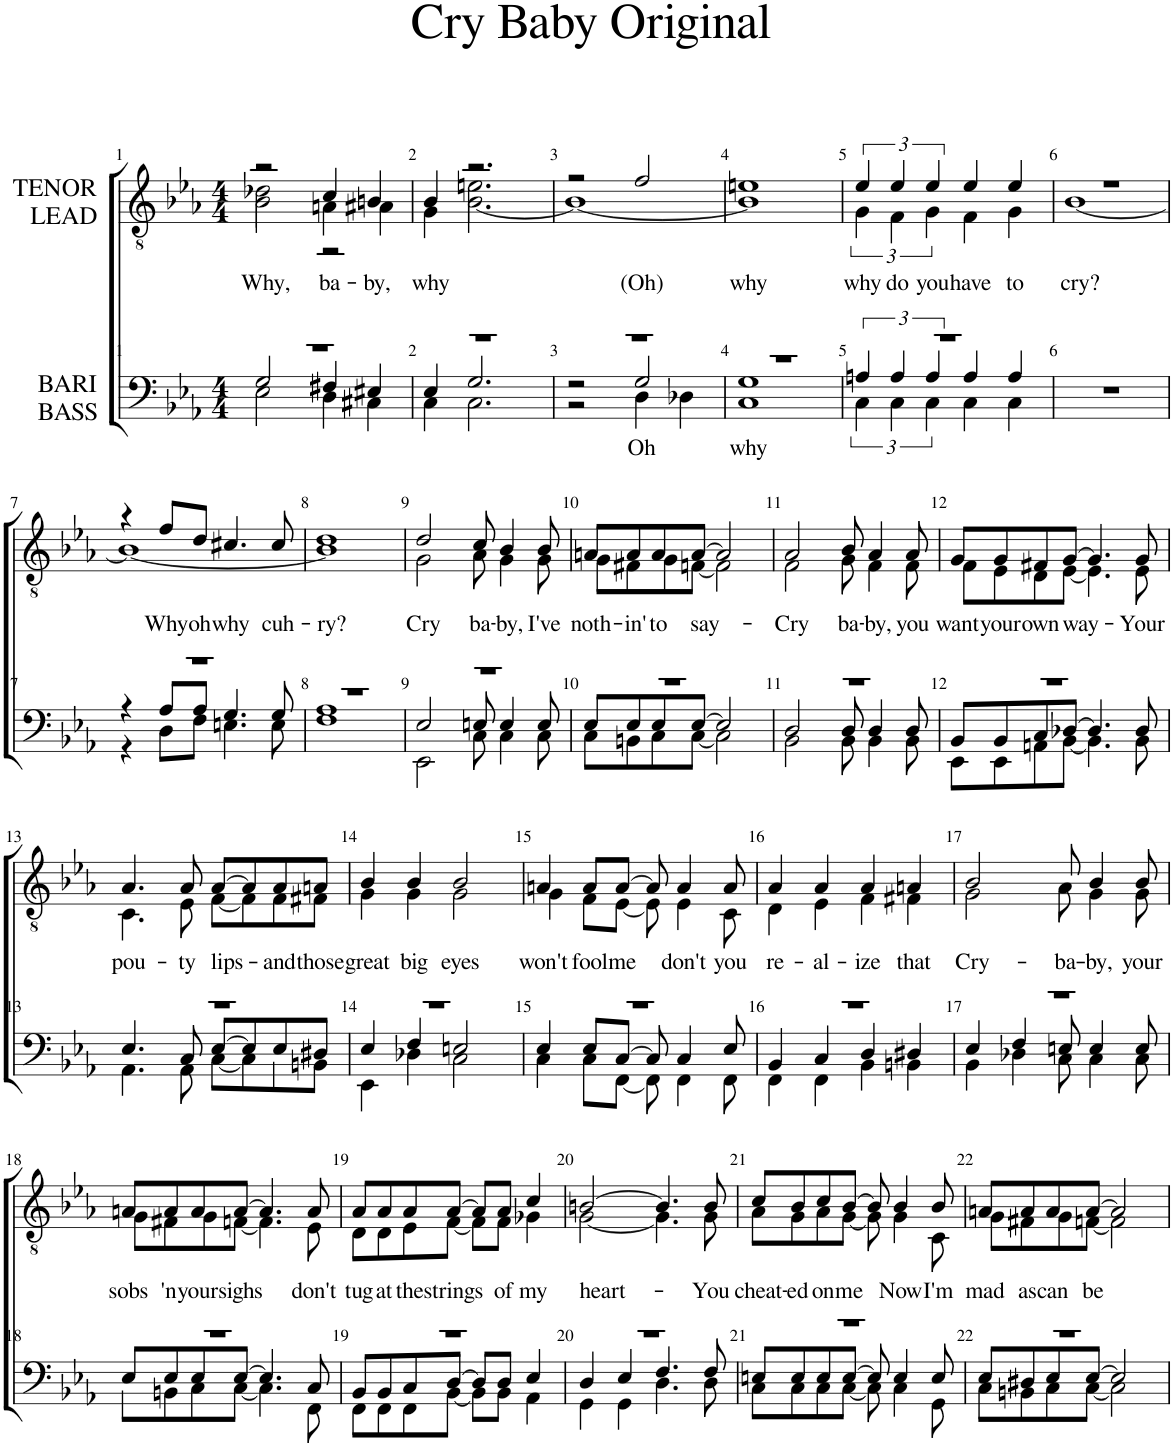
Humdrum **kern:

**kern	**text	**kern	**text
*part2	*part2	*part1	*part1
*staff2	*staff2	*staff1	*staff1
*I"BARI BASS	*	*I"TENOR LEAD	*
*clefF4	*	*clefGv2	*
*k[b-e-a-]	*	*k[b-e-a-]	*
*M4/4	*	*M4/4	*
=1	=1	=1	=1
*^	*	*^	*
*	*^	*	*	*	*
!	!	!	!	!	!	!LO:LY:b
*	*	*	*	*	*^	*
1r	2G/	2E-\	.	2r	2B-\	2d-X\	Why,
!	!	!	!	!	!	!	!LO:LY:b
.	4F#X/	4D\	.	4c/	4An\	2r	ba-
!	!	!	!	!	!	!	!LO:LY:b
.	4E#X/	4C#X\	.	4Bn/	4A#X\	.	-by,
=2	=2	=2	=2	=2	=2	=2	=2
!	!	!	!	!	!	!	!LO:LY:b
1r	4E-/	4C\	.	4B-/	4G\	4ryy	why
.	2.G/	2.C\	.	2.r	[2.B-\	2.en\	.
*	*	*	*	*	*v	*v	*
=3	=3	=3	=3	=3	=3	=3
1r	2r	2r	.	2r	1B-_	.
!	!	!	!LO:LY:b	!	!	!LO:LY:b
.	2G/	4D\	Oh	2f/	.	(Oh)
.	.	4D-X\	.	.	.	.
=4	=4	=4	=4	=4	=4	=4
!	!	!	!LO:LY:b	!	!	!LO:LY:b
1r	1G	1C	why	1en	1B-]	why
=5	=5	=5	=5	=5	=5	=5
!	!	!	!	!	!	!LO:LY:b
1r	6An/	6C\	.	6e-/	6G\	why
!	!	!	!	!	!	!LO:LY:b
.	6A/	6C\	.	6e-/	6F\	do
!	!	!	!	!	!	!LO:LY:b
.	6A/	6C\	.	6e-/	6G\	you
!	!	!	!	!	!	!LO:LY:b
.	4A/	4C\	.	4e-/	4F\	have
!	!	!	!	!	!	!LO:LY:b
.	4A/	4C\	.	4e-/	4G\	to
=6	=6	=6	=6	=6	=6	=6
!	!	!	!	!	!	!LO:LY:b
*v	*v	*v	*	*	*	*
1r	.	1r	[1B-	cry?
!!LO:LB:g=z	!!
=7	=7	=7	=7	=7
*^	*	*	*	*
*	*^	*	*	*	*
1r	4r	4r	.	4r	1B-_	.
!	!	!	!	!	!	!LO:LY:b
.	8A-/L	8D\L	.	8f/L	.	Why
!	!	!	!	!	!	!LO:LY:b
.	8A-/J	8F\J	.	8d/J	.	oh
!	!	!	!	!	!	!LO:LY:b
.	4.G/	4.En\	.	4.c#X/	.	why
!	!	!	!	!	!	!LO:LY:b
.	8G/	8E\	.	8c#/	.	cuh-
=8	=8	=8	=8	=8	=8	=8
!	!	!	!	!	!	!LO:LY:b
1r	1A-	1F	.	1d	1B-]	-ry?
=9	=9	=9	=9	=9	=9	=9
!	!	!	!	!	!	!LO:LY:b
1r	2E-/	2EE-\	.	2d/	2G\	Cry
!	!	!	!	!	!	!LO:LY:b
.	8En/	8C\	.	8c/	8A-\	ba-
!	!	!	!	!	!	!LO:LY:b
.	4E/	4C\	.	4B-/	4G\	-by,
!	!	!	!	!	!	!LO:LY:b
.	8E/	8C\	.	8B-/	8G\	I've
=10	=10	=10	=10	=10	=10	=10
!	!	!	!	!	!	!LO:LY:b
1r	8E-/L	8C\L	.	8An/L	8G\L	noth-
!	!	!	!	!	!	!LO:LY:b
.	8E-/	8BBn\	.	8A/	8F#X\	-in'
!	!	!	!	!	!	!LO:LY:b
.	8E-/	8C\	.	8A/	8G\	to
!	!	!	!	!	!	!LO:LY:b
.	[8E-/J	[8C\J	.	[8A/J	[8Fn\J	say-
.	2E-/]	2C\]	.	2A/]	2F\]	.
=11	=11	=11	=11	=11	=11	=11
!	!	!	!	!	!	!LO:LY:b
1r	2D/	2BB-\	.	2A-/	2F\	-Cry
!	!	!	!	!	!	!LO:LY:b
.	8D/	8BB-\	.	8B-/	8G\	ba-
!	!	!	!	!	!	!LO:LY:b
.	4D/	4BB-\	.	4A-/	4F\	-by,
!	!	!	!	!	!	!LO:LY:b
.	8D/	8BB-\	.	8A-/	8F\	you
=12	=12	=12	=12	=12	=12	=12
!	!	!	!	!	!	!LO:LY:b
1r	8BB-/L	8EE-\L	.	8G/L	8F\L	want
!	!	!	!	!	!	!LO:LY:b
.	8BB-/	8EE-\	.	8G/	8E-\	your
!	!	!	!	!	!	!LO:LY:b
.	8C/	8AAn\	.	8F#X/	8D\	own
!	!	!	!	!	!	!LO:LY:b
.	[8D-X/J	[8BB-\J	.	[8G/J	[8E-\J	way-
.	4.D-/]	4.BB-\]	.	4.G/]	4.E-\]	.
!	!	!	!	!	!	!LO:LY:b
.	8D-/	8BB-\	.	8G/	8E-\	-Your
!!LO:LB:g=z	!!
=13	=13	=13	=13	=13	=13	=13
!	!	!	!	!	!	!LO:LY:b
1r	4.E-/	4.AA-\	.	4.A-/	4.C\	pou-
!	!	!	!	!	!	!LO:LY:b
.	8C/	8AA-\	.	8A-/	8E-\	-ty
!	!	!	!	!	!	!LO:LY:b
.	[8E-/L	[8C\L	.	[8A-/L	[8F\L	lips-
.	8E-/]	8C\]	.	8A-/]	8F\]	.
!	!	!	!	!	!	!LO:LY:b
.	8E-/	8C\	.	8A-/	8F\	-and
!	!	!	!	!	!	!LO:LY:b
.	8D#X/J	8BBn\J	.	8An/J	8F#X\J	those
=14	=14	=14	=14	=14	=14	=14
!	!	!	!	!	!	!LO:LY:b
1r	4E-/	4EE-\	.	4B-/	4G\	great
!	!	!	!	!	!	!LO:LY:b
.	4F/	4D-X\	.	4B-/	4G\	big
!	!	!	!	!	!	!LO:LY:b
.	2En/	2C\	.	2B-/	2G\	eyes
=15	=15	=15	=15	=15	=15	=15
!	!	!	!	!	!	!LO:LY:b
1r	4E-/	4C\	.	4An/	4G\	won't
!	!	!	!	!	!	!LO:LY:b
.	8E-/L	8C\L	.	8A/L	8F\L	fool
!	!	!	!	!	!	!LO:LY:b
.	[8C/J	[8FF\J	.	[8A/J	[8E-\J	me
.	8C/]	8FF\]	.	8A/]	8E-\]	.
!	!	!	!	!	!	!LO:LY:b
.	4C/	4FF\	.	4A/	4E-\	don't
!	!	!	!	!	!	!LO:LY:b
.	8E-/	8FF\	.	8A/	8C\	you
=16	=16	=16	=16	=16	=16	=16
!	!	!	!	!	!	!LO:LY:b
1r	4BB-/	4FF\	.	4A-/	4D\	re-
!	!	!	!	!	!	!LO:LY:b
.	4C/	4FF\	.	4A-/	4E-\	-al-
!	!	!	!	!	!	!LO:LY:b
.	4D/	4BB-\	.	4A-/	4F\	-ize
!	!	!	!	!	!	!LO:LY:b
.	4D#X/	4BBn\	.	4An/	4F#X\	that
=17	=17	=17	=17	=17	=17	=17
!	!	!	!	!	!	!LO:LY:b
1r	4E-/	4BB-\	.	2B-/	2G\	Cry-
.	4F/	4D-X\	.	.	.	.
!	!	!	!	!	!	!LO:LY:b
.	8En/	8C\	.	8c/	8A-\	-ba-
!	!	!	!	!	!	!LO:LY:b
.	4E/	4C\	.	4B-/	4G\	-by,
!	!	!	!	!	!	!LO:LY:b
.	8E/	8C\	.	8B-/	8G\	your
!!LO:LB:g=z	!!
=18	=18	=18	=18	=18	=18	=18
!	!	!	!	!	!	!LO:LY:b
1r	8E-/L	8C\L	.	8An/L	8G\L	sobs
!	!	!	!	!	!	!LO:LY:b
.	8E-/	8BBn\	.	8A/	8F#X\	'n
!	!	!	!	!	!	!LO:LY:b
.	8E-/	8C\	.	8A/	8G\	your
!	!	!	!	!	!	!LO:LY:b
.	[8E-/J	[8C\J	.	[8A/J	[8Fn\J	sighs
.	4.E-/]	4.C\]	.	4.A/]	4.F\]	.
!	!	!	!	!	!	!LO:LY:b
.	8C/	8FF\	.	8A/	8E-\	don't
=19	=19	=19	=19	=19	=19	=19
!	!	!	!	!	!	!LO:LY:b
1r	8BB-/L	8FF\L	.	8A-/L	8D\L	tug
!	!	!	!	!	!	!LO:LY:b
.	8BB-/	8FF\	.	8A-/	8D\	at
!	!	!	!	!	!	!LO:LY:b
.	8C/	8FF\	.	8A-/	8E-\	the
!	!	!	!	!	!	!LO:LY:b
.	[8D/J	[8BB-\J	.	[8A-/J	[8F\J	strings
.	8D/L]	8BB-\L]	.	8A-/L]	8F\L]	.
!	!	!	!	!	!	!LO:LY:b
.	8D/J	8BB-\J	.	8A-/J	8F\J	of
!	!	!	!	!	!	!LO:LY:b
.	4E-/	4AA-\	.	4c/	4G-X\	my
=20	=20	=20	=20	=20	=20	=20
!	!	!	!	!	!	!LO:LY:b
1r	4D/	4GG\	.	[2Bn/	[2G\	heart-
.	4E-/	4GG\	.	.	.	.
.	4.F/	4.D\	.	4.B/]	4.G\]	.
!	!	!	!	!	!	!LO:LY:b
.	8F/	8D\	.	8B/	8G\	-You
=21	=21	=21	=21	=21	=21	=21
!	!	!	!	!	!	!LO:LY:b
1r	8En/L	8C\L	.	8c/L	8A-\L	cheat-
!	!	!	!	!	!	!LO:LY:b
.	8E/	8C\	.	8B-/	8G\	-ed
!	!	!	!	!	!	!LO:LY:b
.	8E/	8C\	.	8c/	8A-\	on
!	!	!	!	!	!	!LO:LY:b
.	[8E/J	[8C\J	.	[8B-/J	[8G\J	me
.	8E/]	8C\]	.	8B-/]	8G\]	.
!	!	!	!	!	!	!LO:LY:b
.	4E/	4C\	.	4B-/	4G\	Now
!	!	!	!	!	!	!LO:LY:b
.	8E/	8GG\	.	8B-/	8C\	I'm
=22	=22	=22	=22	=22	=22	=22
!	!	!	!	!	!	!LO:LY:b
1r	8E-/L	8C\L	.	8An/L	8G\L	mad
!	!	!	!	!	!	!LO:LY:b
.	8D#X/	8BBn\	.	8A/	8F#X\	as
!	!	!	!	!	!	!LO:LY:b
.	8E-/	8C\	.	8A/	8G\	can
!	!	!	!	!	!	!LO:LY:b
.	[8E-/J	[8C\J	.	[8A/J	[8Fn\J	be
.	2E-/]	2C\]	.	2A/]	2F\]	.
*v	*v	*v	*	*	*	*
*	*	*v	*v	*
=	=	=	=
*-	*-	*-	*-
